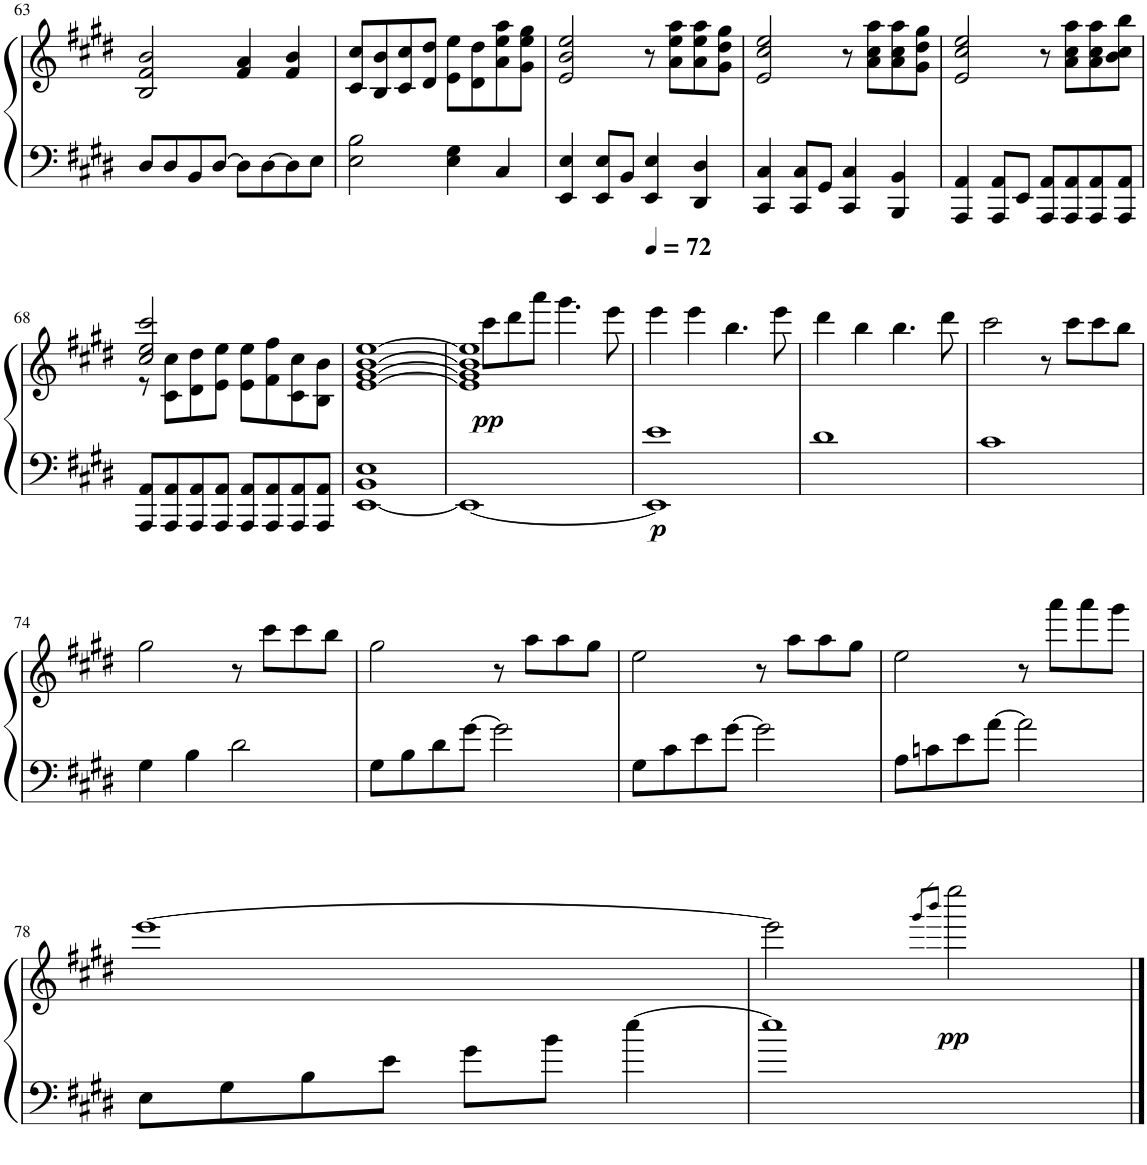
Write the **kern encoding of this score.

**kern	**kern	**dynam
*part1	*part1	*part1
*staff2	*staff1	*staff1/2
*I"Piano	*	*
*I'Pno.	*	*
!!LO:PB:g=z
*clefF4	*clefG2	*
*k[f#c#g#d#]	*k[f#c#g#d#]	*
*M4/4	*M4/4	*
=63	=63	=63
8D#/L	2B/ 2f#/ 2b/	.
8D#/	.	.
8BB/	.	.
[8D#/J	.	.
8D#\L]	4f#/ 4a/	.
[8D#\	.	.
8D#\]	4f#/ 4b/	.
8E\J	.	.
=64	=64	=64
2E\ 2B\	8c#/ 8cc#/L	.
.	8B/ 8b/	.
.	8c#/ 8cc#/	.
.	8d#/ 8dd#/J	.
4E\ 4G#\	8e\ 8ee\L	.
.	8d#\ 8dd#\	.
4C#/	8a\ 8ee\ 8aa\	.
.	8g#\ 8ee\ 8gg#\J	.
=65	=65	=65
4EE/ 4E/	2e/ 2b/ 2ee/	.
8EE/ 8E/L	.	.
8BB/J	.	.
4EE/ 4E/	8r	.
.	8a\ 8ee\ 8aa\L	.
4DD#/ 4D#/	8a\ 8ee\ 8aa\	.
.	8g#\ 8dd#\ 8gg#\J	.
=66	=66	=66
4CC#/ 4C#/	2e/ 2cc#/ 2ee/	.
8CC#/ 8C#/L	.	.
8GG#/J	.	.
4CC#/ 4C#/	8r	.
.	8a\ 8cc#\ 8aa\L	.
4BBB/ 4BB/	8a\ 8cc#\ 8aa\	.
.	8g#\ 8dd#\ 8gg#\J	.
=67	=67	=67
4AAA/ 4AA/	2e/ 2cc#/ 2ee/	.
8AAA/ 8AA/L	.	.
8EE/J	.	.
8AAA/ 8AA/L	8r	.
8AAA/ 8AA/	8a\ 8cc#\ 8aa\L	.
8AAA/ 8AA/	8a\ 8cc#\ 8aa\	.
8AAA/ 8AA/J	8b\ 8cc#\ 8bb\J	.
!!LO:LB:g=z
=68	=68	=68
*	*^	*
8AAA/ 8AA/L	2cc#/ 2ee/ 2ccc#/	8r	.
8AAA/ 8AA/	.	8c#\ 8cc#\L	.
8AAA/ 8AA/	.	8d#\ 8dd#\	.
8AAA/ 8AA/J	.	8e\ 8ee\J	.
8AAA/ 8AA/L	2ryy	8e\ 8ee\L	.
8AAA/ 8AA/	.	8f#\ 8ff#\	.
8AAA/ 8AA/	.	8c#\ 8cc#\	.
8AAA/ 8AA/J	.	8B\ 8b\J	.
*	*v	*v	*
=69	=69	=69
[1EE 1BB 1E	[1e [1g# [1b [1ee	.
=70	=70	=70
*	*^	*
1EE_	1e] 1g#] 1b] 1ee]	8ryy	.
!	!	!	!LO:DY:b
.	.	8ccc#\L	pp
.	.	8ddd#\	.
.	.	8aaa\J	.
.	.	4.ggg#\	.
.	.	8eee\	.
*	*v	*v	*
=71	=71	=71
*	*MM72	*
*^	*^	*
!	!	!	!	!LO:DY:b=2
*	*	*v	*v	*
1e	1EE]	4eee\	p
.	.	4eee\	.
.	.	4.bb\	.
.	.	8eee\	.
*v	*v	*	*
=72	=72	=72
1d#	4ddd#\	.
.	4bb\	.
.	4.bb\	.
.	8ddd#\	.
=73	=73	=73
1c#	2ccc#\	.
.	8r	.
.	8ccc#\L	.
.	8ccc#\	.
.	8bb\J	.
!!LO:LB:g=z
=74	=74	=74
4G#\	2gg#\	.
4B\	.	.
2d#\	8r	.
.	8ccc#\L	.
.	8ccc#\	.
.	8bb\J	.
=75	=75	=75
8G#\L	2gg#\	.
8B\	.	.
8d#\	.	.
[8g#\J	.	.
2g#\]	8r	.
.	8aa\L	.
.	8aa\	.
.	8gg#\J	.
=76	=76	=76
8G#\L	2ee\	.
8c#\	.	.
8e\	.	.
[8g#\J	.	.
2g#\]	8r	.
.	8aa\L	.
.	8aa\	.
.	8gg#\J	.
=77	=77	=77
8A\L	2ee\	.
8cn\	.	.
8e\	.	.
[8a\J	.	.
2a\]	8r	.
.	8aaa\L	.
.	8aaa\	.
.	8ggg#\J	.
!!LO:LB:g=z
=78	=78	=78
8E\L	[1eee	.
8G#\	.	.
8B\	.	.
8e\J	.	.
8g#\L	.	.
8b\J	.	.
[4ee\	.	.
=79	=79	=79
1ee]	2eee\]	.
.	8qggg#/L	.
.	8qbbb/J	.
!	!	!LO:DY:b
.	2eeee\	pp
==	==	==
*-	*-	*-
